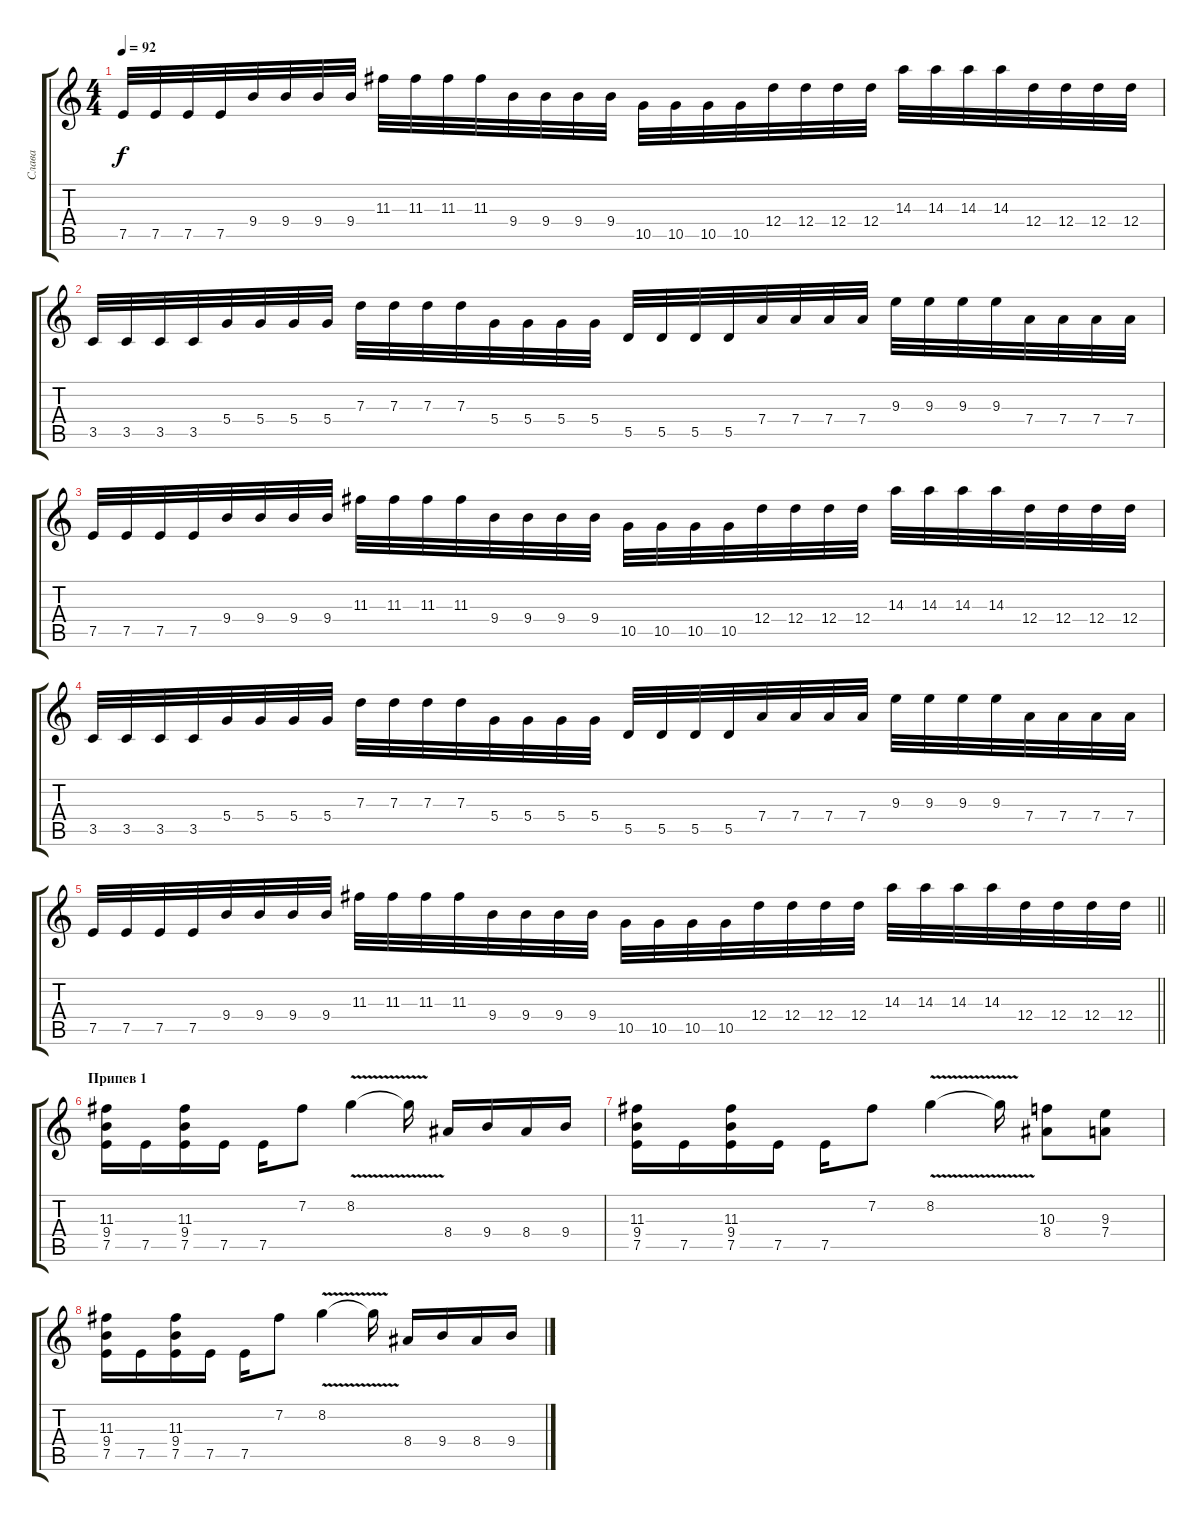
\track ("Слава" "Слава") {instrument distortionguitar}
\staff {score tabs}
\tuning (E4 B3 G3 D3 A2 E2) {hide}
\ts (4 4)
\tempo 92
\clef g2
\ks c
7.5.32{dy f} 7.5.32 7.5.32 7.5.32 9.4.32 9.4.32 9.4.32 9.4.32 11.3.32 11.3.32 11.3.32 11.3.32 9.4.32 9.4.32 9.4.32 9.4.32 10.5.32 10.5.32 10.5.32 10.5.32 12.4.32 12.4.32 12.4.32 12.4.32 14.3.32 14.3.32 14.3.32 14.3.32 12.4.32 12.4.32 12.4.32 12.4.32 |
3.5.32 3.5.32 3.5.32 3.5.32 5.4.32 5.4.32 5.4.32 5.4.32 7.3.32 7.3.32 7.3.32 7.3.32 5.4.32 5.4.32 5.4.32 5.4.32 5.5.32 5.5.32 5.5.32 5.5.32 7.4.32 7.4.32 7.4.32 7.4.32 9.3.32 9.3.32 9.3.32 9.3.32 7.4.32 7.4.32 7.4.32 7.4.32 |
7.5.32 7.5.32 7.5.32 7.5.32 9.4.32 9.4.32 9.4.32 9.4.32 11.3.32 11.3.32 11.3.32 11.3.32 9.4.32 9.4.32 9.4.32 9.4.32 10.5.32 10.5.32 10.5.32 10.5.32 12.4.32 12.4.32 12.4.32 12.4.32 14.3.32 14.3.32 14.3.32 14.3.32 12.4.32 12.4.32 12.4.32 12.4.32 |
3.5.32 3.5.32 3.5.32 3.5.32 5.4.32 5.4.32 5.4.32 5.4.32 7.3.32 7.3.32 7.3.32 7.3.32 5.4.32 5.4.32 5.4.32 5.4.32 5.5.32 5.5.32 5.5.32 5.5.32 7.4.32 7.4.32 7.4.32 7.4.32 9.3.32 9.3.32 9.3.32 9.3.32 7.4.32 7.4.32 7.4.32 7.4.32 |
\barLineRight lightlight
7.5.32 7.5.32 7.5.32 7.5.32 9.4.32 9.4.32 9.4.32 9.4.32 11.3.32 11.3.32 11.3.32 11.3.32 9.4.32 9.4.32 9.4.32 9.4.32 10.5.32 10.5.32 10.5.32 10.5.32 12.4.32 12.4.32 12.4.32 12.4.32 14.3.32 14.3.32 14.3.32 14.3.32 12.4.32 12.4.32 12.4.32 12.4.32 |
\section ("" "Припев 1")
(11.3 9.4 7.5).16 7.5.16 (11.3 9.4 7.5).16 7.5.16 7.5.16 7.2.8 8.2{v}.4 8.2{t}.16 8.4.16 9.4.16 8.4.16 9.4.16 |
(11.3 9.4 7.5).16 7.5.16 (11.3 9.4 7.5).16 7.5.16 7.5.16 7.2.8 8.2{v}.4 8.2{t}.16 (10.3 8.4).8 (9.3 7.4).8 |
(11.3 9.4 7.5).16 7.5.16 (11.3 9.4 7.5).16 7.5.16 7.5.16 7.2.8 8.2{v}.4 8.2{t}.16 8.4.16 9.4.16 8.4.16 9.4.16
